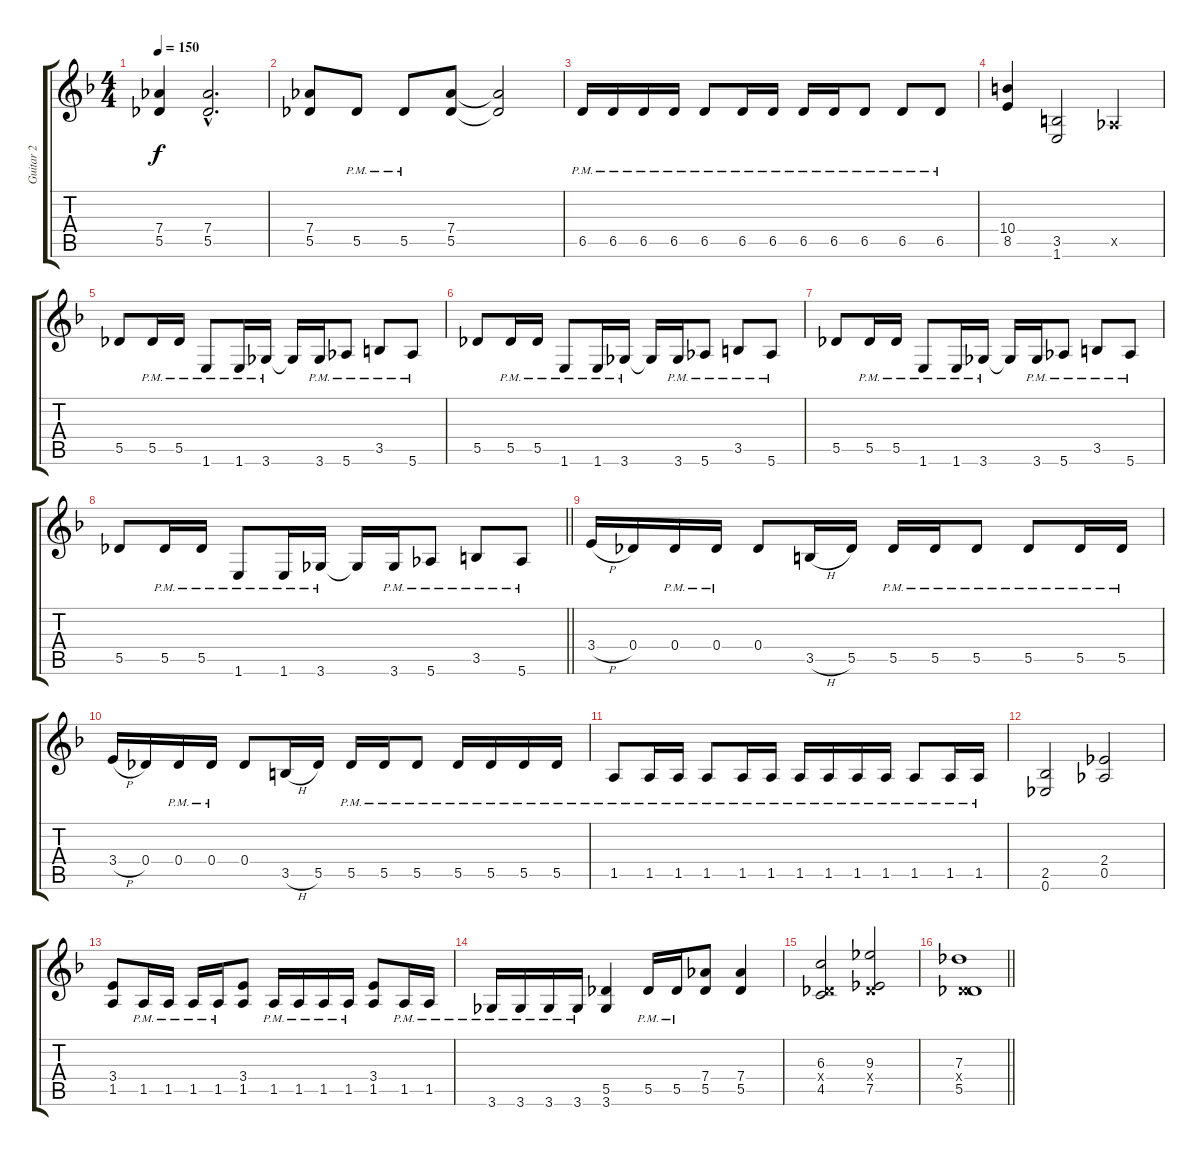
\track ("Guitar 2" "Guitar 2") {instrument distortionguitar}
\staff {score tabs}
\tuning (Eb4 Bb3 Gb3 Db3 Ab2 Eb2) {hide}
\ts (4 4)
\tempo 150
\clef g2
\ks f
(7.4 5.5).4{dy f instrument distortionguitar} (7.4{hac} 5.5{hac}).2{d} |
(7.4 5.5).8 5.5{pm}.8 5.5{pm}.8 (7.4 5.5).8 (7.4{t} 5.5{t}).2 |
6.5{pm}.16 6.5{pm}.16 6.5{pm}.16 6.5{pm}.16 6.5{pm}.8 6.5{pm}.16 6.5{pm}.16 6.5{pm}.16 6.5{pm}.16 6.5{pm}.8 6.5{pm}.8 6.5{pm}.8 |
(10.4 8.5).4 (3.5 1.6).2 0.5{x}.4 |
5.5.8 5.5{pm}.16 5.5{pm}.16 1.6{pm}.8 1.6{pm}.16 3.6{pm}.16 3.6{t}.16 3.6{pm}.16 5.6{pm}.8 3.5{pm}.8 5.6{pm}.8 |
5.5.8 5.5{pm}.16 5.5{pm}.16 1.6{pm}.8 1.6{pm}.16 3.6{pm}.16 3.6{t}.16 3.6{pm}.16 5.6{pm}.8 3.5{pm}.8 5.6{pm}.8 |
5.5.8 5.5{pm}.16 5.5{pm}.16 1.6{pm}.8 1.6{pm}.16 3.6{pm}.16 3.6{t}.16 3.6{pm}.16 5.6{pm}.8 3.5{pm}.8 5.6{pm}.8 |
\barLineRight lightlight
5.5.8 5.5{pm}.16 5.5{pm}.16 1.6{pm}.8 1.6{pm}.16 3.6{pm}.16 3.6{t}.16 3.6{pm}.16 5.6{pm}.8 3.5{pm}.8 5.6{pm}.8 |
3.4{h}.16 0.4.16 0.4{pm}.16 0.4{pm}.16 0.4.8 3.5{h}.16 5.5.16 5.5{pm}.16 5.5{pm}.16 5.5{pm}.8 5.5{pm}.8 5.5{pm}.16 5.5{pm}.16 |
3.4{h}.16 0.4.16 0.4{pm}.16 0.4{pm}.16 0.4.8 3.5{h}.16 5.5.16 5.5{pm}.16 5.5{pm}.16 5.5{pm}.8 5.5{pm}.16 5.5{pm}.16 5.5{pm}.16 5.5{pm}.16 |
1.5{pm}.8 1.5{pm}.16 1.5{pm}.16 1.5{pm}.8 1.5{pm}.16 1.5{pm}.16 1.5{pm}.16 1.5{pm}.16 1.5{pm}.16 1.5{pm}.16 1.5{pm}.8 1.5{pm}.16 1.5{pm}.16 |
(2.5 0.6).2 (2.4 0.5).2 |
(3.4 1.5).8 1.5{pm}.16 1.5{pm}.16 1.5{pm}.16 1.5{pm}.16 (3.4 1.5).8 1.5{pm}.16 1.5{pm}.16 1.5{pm}.16 1.5{pm}.16 (3.4 1.5).8 1.5{pm}.16 1.5{pm}.16 |
3.6{pm}.16 3.6{pm}.16 3.6{pm}.16 3.6{pm}.16 (5.5 3.6).4 5.5{pm}.16 5.5{pm}.16 (7.4 5.5).8 (7.4 5.5).4 |
(6.3 0.4{x} 4.5).2 (9.3 0.4{x} 7.5).2 |
\barLineRight lightlight
(7.3 0.4{x} 5.5).1
